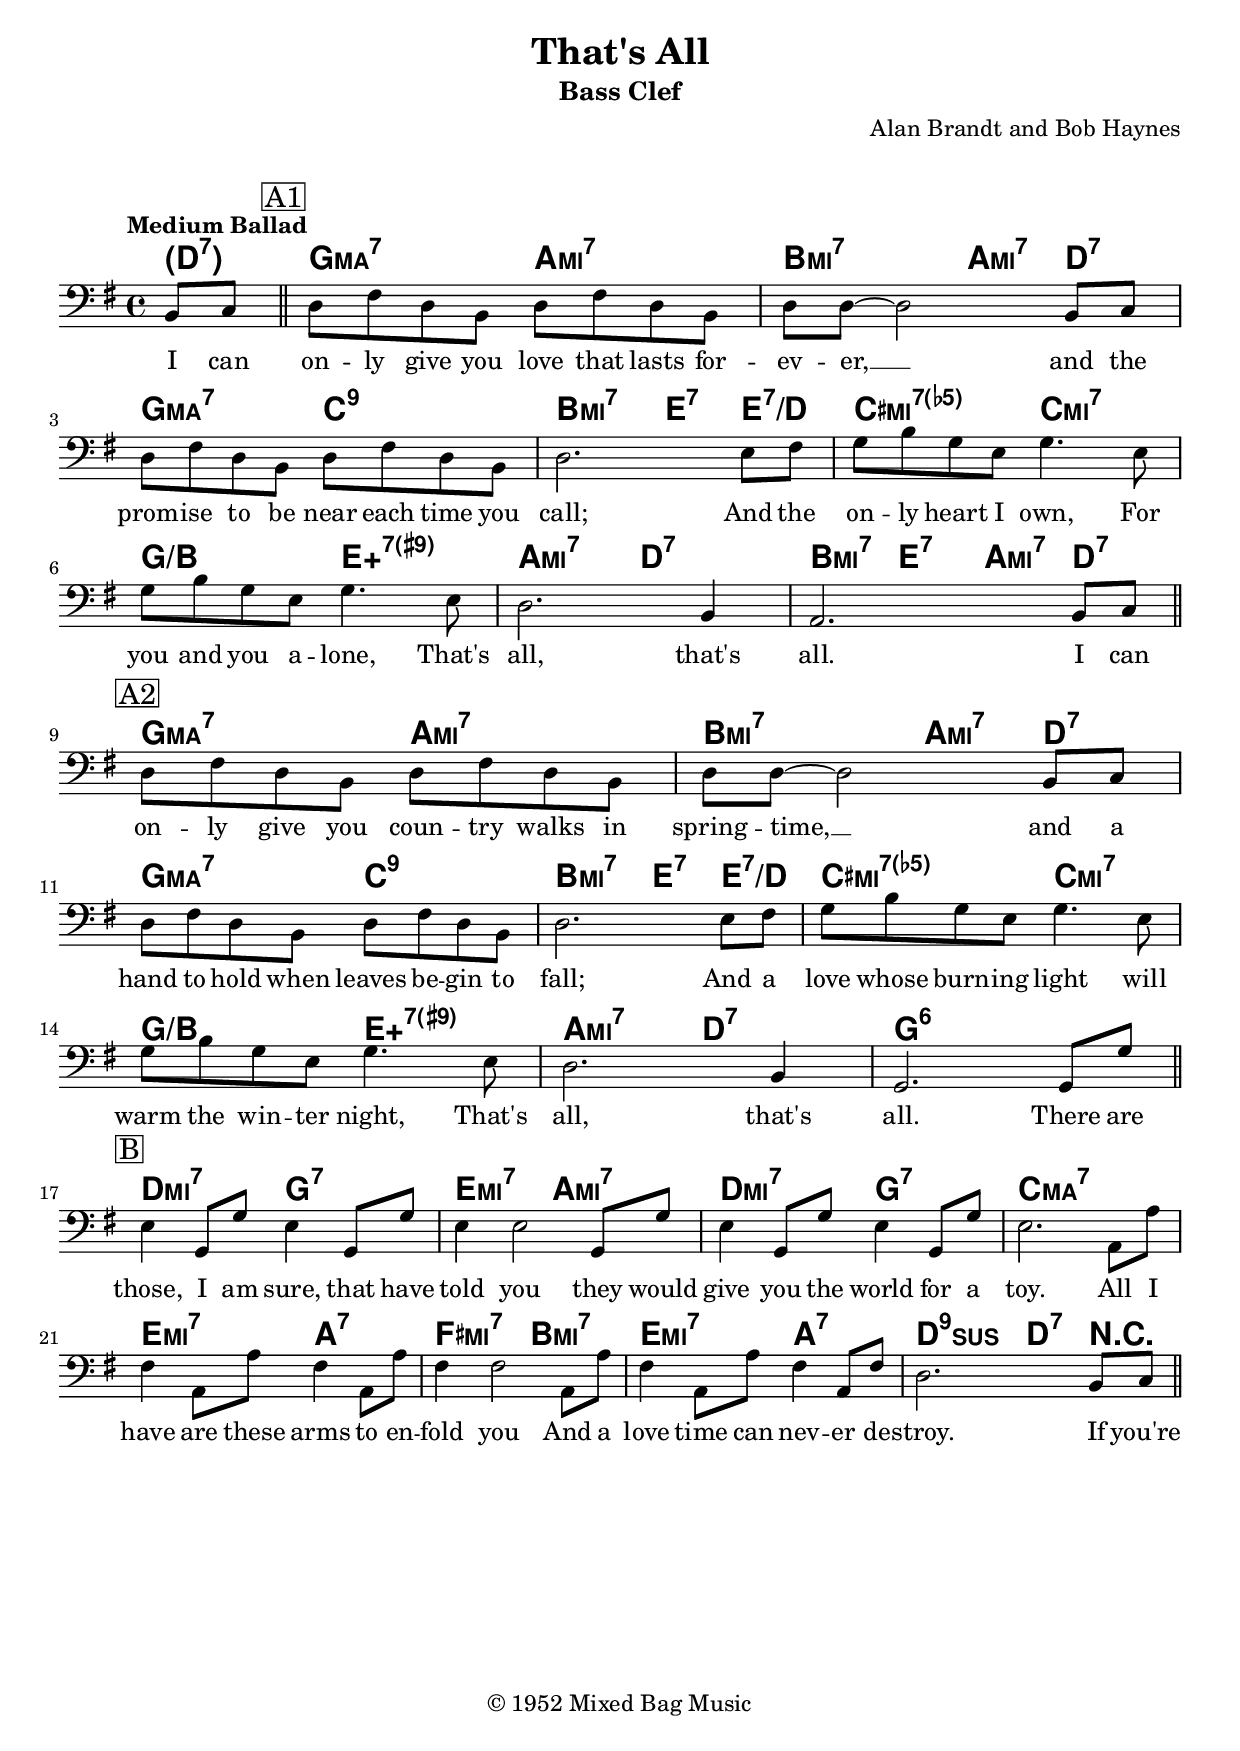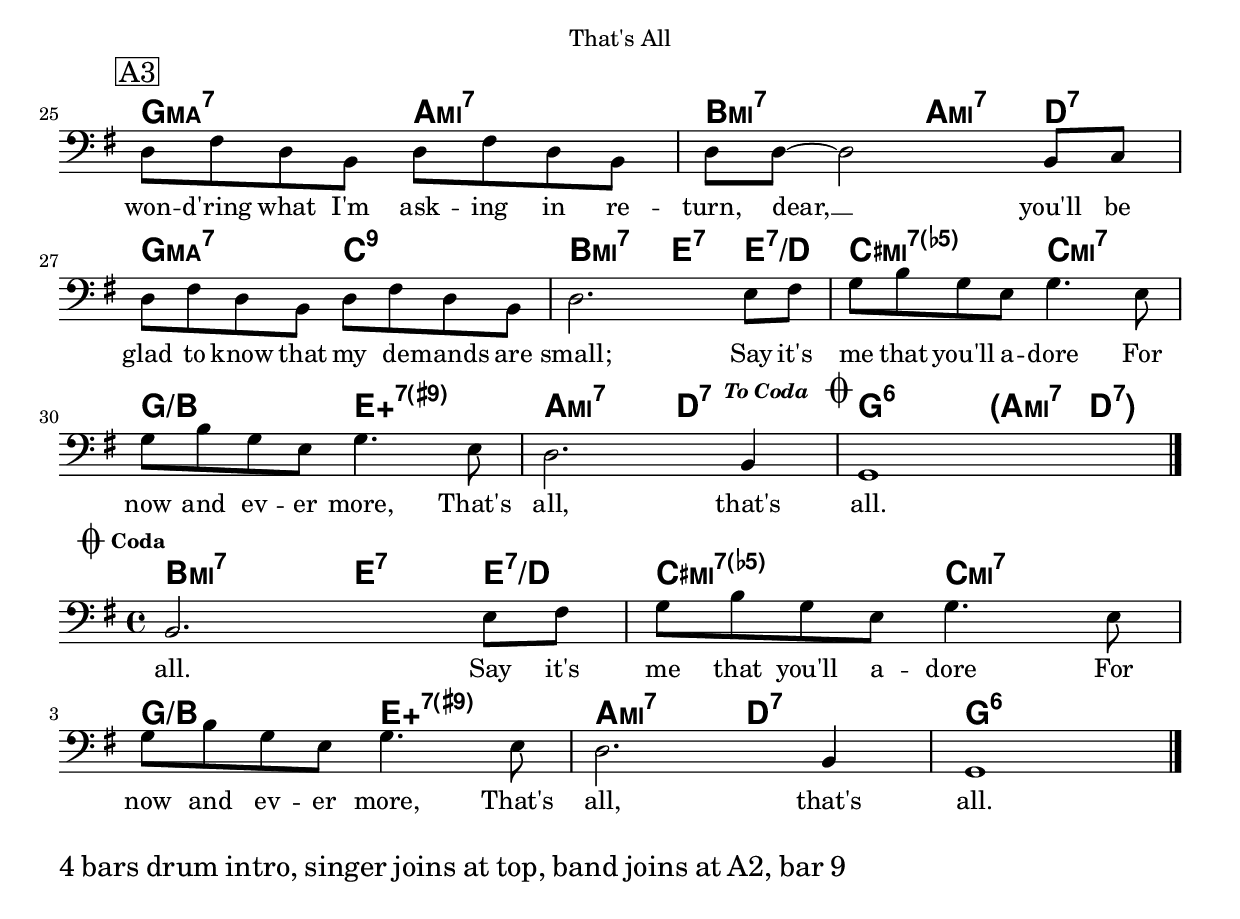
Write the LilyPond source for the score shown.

\version "2.24.0"

\include "english.ly"

instrument = "Bass Clef"
whatKey = g,
whatClef = "bass"

%% -*- Mode: LilyPond -*-

\include "lead-sheets.ily"

\header {
  title = "That's All"
  subtitle = \instrument
  composer = "Alan Brandt and Bob Haynes"
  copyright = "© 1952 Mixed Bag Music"
}

refrainLyrics = \lyricmode {
I can on -- ly give you love that lasts for -- ev -- er, __
and the prom -- ise to be near each time you call;
And the on -- ly heart I own,
For you and you a -- lone,
That's all, that's all.

I can on -- ly give you coun -- try walks in spring -- time, __
and a hand to hold when leaves be -- gin to fall;
And a love whose burn -- ing light
will warm the win -- ter night,
That's all, that's all.

There are those, I am sure, that have told you
they would give you the world for a toy.
All I have are these arms to en -- fold you
And a love time can nev -- er de -- stroy.

If you're won -- d'ring what I'm ask -- ing in re -- turn, dear, __
you'll be glad to know that my de -- mands are small;
Say it's me that you'll a -- dore
For now and ev -- er more,
That's all, that's all.
}

refrainChords = \chordmode {
  \set chordNameFunction = #begin-end-parenthesis-ignatzek-chord-names
  f4:7
  \unset chordNameFunction
  
  bf2:maj7 c2:m7 d2:m7 c4:m7 f4:7
  bf2:maj7 ef2:9 d2:m7 g4:7 g4:7/f e2:m7.5- ef2:m7
  bf2/d g2:7.5+.9+ c2:m7 f2:7
  d4:m7 g4:7 c4:m7 f4:7

  bf2:maj7 c2:m7 d2:m7 c4:m7 f4:7
  bf2:maj7 ef2:9 d2:m7 g4:7 g4:7/f e2:m7.5- ef2:m7
  bf2/d g2:7.5+.9+ c2:m7 f2:7
  bf1:6
  
  f2:m7 bf2:7 g2:m7 c2:m7 f2:m7 bf2:7 ef1:maj7
  g2:m7 c2:7 a2:m7 d2:m7 g2:m7 c2:7 f2:sus9 f4:7 r4
  
  bf2:maj7 c2:m7 d2:m7 c4:m7 f4:7
  bf2:maj7 ef2:9
  d2:m7 g4:7 g4:7/f e2:m7.5- ef2:m7
  bf2/d g2:7.5+.9+ c2:m7 f2:7
  bf2:6

  \set chordNameFunction = #begin-parenthesis-ignatzek-chord-names
  c4:m7
  \set chordNameFunction = #end-parenthesis-ignatzek-chord-names
  f4:7
  \unset chordNameFunction
}

refrainKey = bf

refrainMelody = \relative f' {
  \time 4/4
  \key \refrainKey \major
  \clef \whatClef
  \tempo "Medium Ballad"

  \partial 4 d8 ef8 |
  \bar "||"

  \mark \markup{ \box "A1" }
  
  f8 a8 f8 d8 f8 a8 f8 d8 | f8 f8~ f2 d8 ef8 |
  f8 a8 f8 d8 f8 a8 f8 d8 | f2. g8 a8 | bf8 d8 bf8 g8 bf4. g8 |
  bf8 d8 bf8 g8 bf4. g8 | f2. d4 | c2. d8 ef8 |
  

  \bar "||"
  \break

  \mark \markup{ \box "A2" }

  f8 a8 f8 d8 f8 a8 f8 d8 | f8 f8~ f2 d8 ef8 |
  f8 a8 f8 d8 f8 a8 f8 d8 | f2. g8 a8 | bf8 d8 bf8 g8 bf4. g8 |
  bf8 d8 bf8 g8 bf4. g8 | f2. d4 | bf2. bf8 bf'8 |

  \bar "||"
  \break

  \mark \markup{ \box "B" }
  
  g4 bf,8 bf'8 g4 bf,8 bf'8 | g4 g2 bf,8 bf'8 |
  g4 bf,8 bf'8 g4 bf,8 bf'8 | g2. c,8 c'8 |
  a4 c,8 c'8 a4 c,8 c'8 | a4 a2 c,8 c'8 |
  a4 c,8 c'8 a4 c,8 a'8 | f2. d8 ef8 |
  
  \bar "||"
  \pageBreak

  \mark \markup{ \box "A3" }

  f8 a8 f8 d8 f8 a8 f8 d8 | f8 f8~ f2 d8 ef8 | f8 a8 f8 d8 f8 a8 f8 d8
  | f2. g8 a8 | bf8 d8 bf8 g8 bf4. g8 | bf8 d8 bf8 g8 bf4. g8 | f2. d4
  | \textToCoda bf1 |
  
  \bar "|."
}

codaLyrics = \lyricmode {
all. Say it's me that you'll a -- dore
For now and ev -- er more,
That's all, that's all.
}

codaChords = \chordmode {
  d2:m7 g4:7 g4:7/f e2:m7.5- ef2:m7
  bf2/d g2:7.5+.9+ c2:m7 f2:7
  bf1:6
}

codaKey = bf

codaMelody = \relative f' {
  \time 4/4
  \key \codaKey \major
  \clef \whatClef

  \textCoda
  
  d2. g8 a8 | bf8 d8 bf8 g8 bf4. g8 |
  \break
  bf8 d8 bf8 g8 bf4. g8 | f2. d4 |  bf1 |

  \bar "|."
}

\include "paper.ily"

\markup {
  % Leave a gap after the header
  \vspace #1
}

\include "refrain.ily"
\include "coda.ily"

performanceNotes =
\markup {
  \column {
    \line { \huge { 4 bars drum intro, singer joins at top, band joins at A2, bar 9 } }
  }
}

\include "notes.ily"

